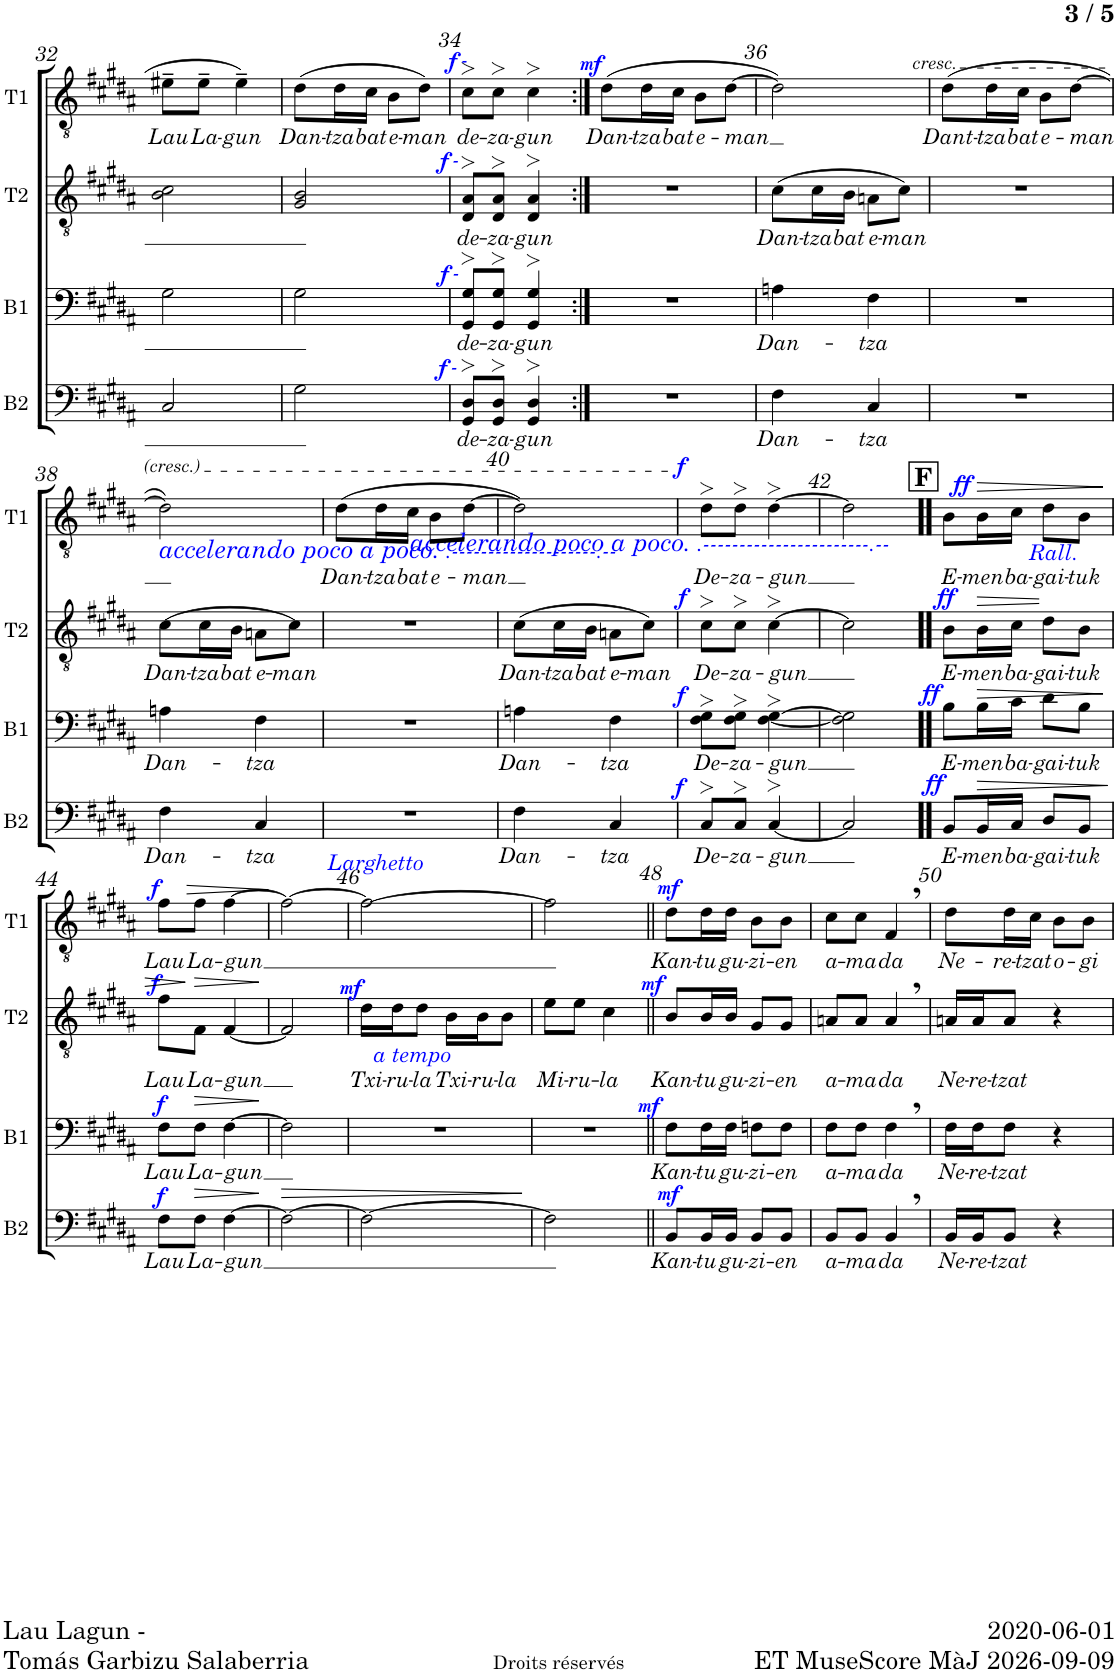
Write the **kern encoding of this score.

**kern	**text	**dynam	**kern	**text	**dynam	**kern	**text	**dynam	**kern	**text	**dynam
*part4	*part4	*part4	*part3	*part3	*part3	*part2	*part2	*part2	*part1	*part1	*part1
*staff4	*staff4	*staff4	*staff3	*staff3	*staff3	*staff2	*staff2	*staff2	*staff1	*staff1	*staff1
*I"Basse	*	*	*I"Baryton	*	*	*I"Ténor 2	*	*	*I"Ténor 1	*	*
*I'B2	*	*	*I'B1	*	*	*I'T2	*	*	*I'T1	*	*
!!LO:PB:g=z
*clefF4	*	*	*clefF4	*	*	*clefGv2	*	*	*clefGv2	*	*
*k[f#c#g#d#a#]	*	*	*k[f#c#g#d#a#]	*	*	*k[f#c#g#d#a#]	*	*	*k[f#c#g#d#a#]	*	*
*M2/4	*	*	*M2/4	*	*	*M2/4	*	*	*M2/4	*	*
=32	=32	=32	=32	=32	=32	=32	=32	=32	=32	=32	=32
!	!	!	!	!	!	!	!	!	!	!LO:LY:b	!
2C#/	.	.	2G#\	.	.	2B\ 2c#\	.	.	8e#X~\L	Lau	.
!	!	!	!	!	!	!	!	!	!	!LO:LY:b	!
.	.	.	.	.	.	.	.	.	8e#~\J	La-	.
!	!	!	!	!	!	!	!	!	!	!LO:LY:b	!
.	.	.	.	.	.	.	.	.	4e#~\	-gun	.
=33	=33	=33	=33	=33	=33	=33	=33	=33	=33	=33	=33
!	!	!	!	!	!	!	!	!	!	!LO:LY:b	!
2G#\	.	.	2G#\	.	.	2G#/ 2B/	.	.	(8d#\L	Dan-	.
!	!	!	!	!	!	!	!	!	!	!LO:LY:b	!
.	.	.	.	.	.	.	.	.	16d#\L	-tza	.
!	!	!	!	!	!	!	!	!	!	!LO:LY:b	!
.	.	.	.	.	.	.	.	.	16c#\JJ	bat	.
!	!	!	!	!	!	!	!	!	!	!LO:LY:b	!
.	.	.	.	.	.	.	.	.	8B\L	e-	.
!	!	!	!	!	!	!	!	!	!	!LO:LY:b	!LO:DY:a
!	!	!	!	!	!	!	!	!	!	!	!LO:DY:n=1:a
.	.	.	.	.	.	.	.	.	8d#\J)	-man	f other-dynamics
=34	=34	=34	=34	=34	=34	=34	=34	=34	=34	=34	=34
!	!LO:LY:b	!LO:DY:a	!	!LO:LY:b	!	!	!LO:LY:b	!	!	!LO:LY:b	!
!	!	!LO:DY:n=1:a	!	!	!LO:DY:a	!	!	!	!	!	!
!	!	!	!	!	!LO:DY:n=1:a	!	!	!LO:DY:a	!	!	!
!	!	!	!	!	!	!	!	!LO:DY:n=1:a	!	!	!
8GG#/> 8D#/>L	de-	f other-dynamics	8GG#/> 8G#/>L	de-	f other-dynamics	8D#/> 8A#/>L	de-	f other-dynamics	8c#>\L	de-	.
!	!LO:LY:b	!	!	!LO:LY:b	!	!	!LO:LY:b	!	!	!LO:LY:b	!
8GG#/> 8D#/>J	-za-	.	8GG#/> 8G#/>J	-za-	.	8D#/> 8A#/>J	-za-	.	8c#>\J	-za-	.
!	!LO:LY:b	!	!	!LO:LY:b	!	!	!LO:LY:b	!	!	!LO:LY:b	!
4GG#/> 4D#/>	-gun	.	4GG#/> 4G#/>	-gun	.	4D#/> 4A#/>	-gun	.	4c#>\	-gun	.
=35:|!	=35:|!	=35:|!	=35:|!	=35:|!	=35:|!	=35:|!	=35:|!	=35:|!	=35:|!	=35:|!	=35:|!
!	!	!	!	!	!	!	!	!	!	!LO:LY:b	!LO:DY:a
2r	.	.	2r	.	.	2r	.	.	(8d#\L	Dan-	mf
!	!	!	!	!	!	!	!	!	!	!LO:LY:b	!
.	.	.	.	.	.	.	.	.	16d#\L	-tza	.
!	!	!	!	!	!	!	!	!	!	!LO:LY:b	!
.	.	.	.	.	.	.	.	.	16c#\JJ	bat	.
!	!	!	!	!	!	!	!	!	!	!LO:LY:b	!
.	.	.	.	.	.	.	.	.	8B\L	e-	.
!	!	!	!	!	!	!	!	!	!	!LO:LY:b	!
.	.	.	.	.	.	.	.	.	[8d#\J	-man	.
=36	=36	=36	=36	=36	=36	=36	=36	=36	=36	=36	=36
!	!LO:LY:b	!	!	!LO:LY:b	!	!	!LO:LY:b	!	!	!	!
4F#\	Dan-	.	4An\	Dan-	.	(8c#\L	Dan-	.	2d#\])	.	.
!	!	!	!	!	!	!	!LO:LY:b	!	!	!	!
.	.	.	.	.	.	16c#\L	-tza	.	.	.	.
!	!	!	!	!	!	!	!LO:LY:b	!	!	!	!
.	.	.	.	.	.	16B\JJ	bat	.	.	.	.
!	!LO:LY:b	!	!	!LO:LY:b	!	!	!LO:LY:b	!	!	!	!
4C#/	-tza	.	4F#\	-tza	.	8An\L	e-	.	.	.	.
!	!	!	!	!	!	!	!LO:LY:b	!	!	!	!
.	.	.	.	.	.	8c#\J)	-man	.	.	.	.
=37	=37	=37	=37	=37	=37	=37	=37	=37	=37	=37	=37
!	!	!	!	!	!	!	!	!	!LO:TX:a:i:t=cresc.	!	!
!	!	!	!	!	!	!	!	!	!	!LO:LY:b	!
2r	.	.	2r	.	.	2r	.	.	(8d#\L	Dant-	.
!	!	!	!	!	!	!	!	!	!	!LO:LY:b	!
.	.	.	.	.	.	.	.	.	16d#\L	-tza	.
!	!	!	!	!	!	!	!	!	!	!LO:LY:b	!
.	.	.	.	.	.	.	.	.	16c#\JJ	bat	.
!	!	!	!	!	!	!	!	!	!	!LO:LY:b	!
.	.	.	.	.	.	.	.	.	8B\L	e-	.
!	!	!	!	!	!	!	!	!	!	!LO:LY:b	!
.	.	.	.	.	.	.	.	.	[8d#\J	-man	.
!!LO:LB:g=z
=38	=38	=38	=38	=38	=38	=38	=38	=38	=38	=38	=38
!	!	!	!	!	!	!	!	!	!LO:TX:b:i:color=#0000FF:t=accelerando poco a poco.	!	!
!	!	!	!	!	!	!	!	!	!LO:TX:b:t=.--------------------.--	!	!
!	!LO:LY:b	!	!	!LO:LY:b	!	!	!LO:LY:b	!	!	!	!
4F#\	Dan-	.	4An\	Dan-	.	(8c#\L	Dan-	.	2d#\])	.	.
!	!	!	!	!	!	!	!LO:LY:b	!	!	!	!
.	.	.	.	.	.	16c#\L	-tza	.	.	.	.
!	!	!	!	!	!	!	!LO:LY:b	!	!	!	!
.	.	.	.	.	.	16B\JJ	bat	.	.	.	.
!	!LO:LY:b	!	!	!LO:LY:b	!	!	!LO:LY:b	!	!	!	!
4C#/	-tza	.	4F#\	-tza	.	8An\L	e-	.	.	.	.
!	!	!	!	!	!	!	!LO:LY:b	!	!	!	!
.	.	.	.	.	.	8c#\J)	-man	.	.	.	.
=39	=39	=39	=39	=39	=39	=39	=39	=39	=39	=39	=39
!	!	!	!	!	!	!	!	!	!	!LO:LY:b	!
2r	.	.	2r	.	.	2r	.	.	(8d#\L	Dan-	.
!	!	!	!	!	!	!	!	!	!	!LO:LY:b	!
.	.	.	.	.	.	.	.	.	16d#\L	-tza	.
!	!	!	!	!	!	!	!	!	!	!LO:LY:b	!
.	.	.	.	.	.	.	.	.	16c#\JJ	bat	.
!	!	!	!	!	!	!	!	!	!	!LO:LY:b	!
.	.	.	.	.	.	.	.	.	8B\L	e-	.
!	!	!	!	!	!	!	!	!	!	!LO:LY:b	!
.	.	.	.	.	.	.	.	.	[8d#\J	-man	.
=40	=40	=40	=40	=40	=40	=40	=40	=40	=40	=40	=40
!	!	!	!	!	!	!	!	!	!LO:TX:b:i:color=#0000FF:t=accelerando poco a poco.	!	!
!	!	!	!	!	!	!	!	!	!LO:TX:b:t=.-----------------------.--	!	!
!	!LO:LY:b	!	!	!LO:LY:b	!	!	!LO:LY:b	!	!	!	!
4F#\	Dan-	.	4An\	Dan-	.	(8c#\L	Dan-	.	2d#\])	.	.
!	!	!	!	!	!	!	!LO:LY:b	!	!	!	!
.	.	.	.	.	.	16c#\L	-tza	.	.	.	.
!	!	!	!	!	!	!	!LO:LY:b	!	!	!	!
.	.	.	.	.	.	16B\JJ	bat	.	.	.	.
!	!LO:LY:b	!	!	!LO:LY:b	!	!	!LO:LY:b	!	!	!	!
4C#/	-tza	.	4F#\	-tza	.	8An\L	e-	.	.	.	.
!	!	!	!	!	!	!	!LO:LY:b	!	!	!	!
.	.	.	.	.	.	8c#\J)	-man	.	.	.	.
=41	=41	=41	=41	=41	=41	=41	=41	=41	=41	=41	=41
!	!LO:LY:b	!LO:DY:a	!	!LO:LY:b	!LO:DY:a	!	!LO:LY:b	!LO:DY:a	!	!LO:LY:b	!LO:DY:a
8C#>/L	De-	f	8F#\> 8G#\>L	De-	f	8c#>\L	De-	f	8d#>\L	De-	f
!	!LO:LY:b	!	!	!LO:LY:b	!	!	!LO:LY:b	!	!	!LO:LY:b	!
8C#>/J	-za-	.	8F#\> 8G#\>J	-za-	.	8c#>\J	-za-	.	8d#>\J	-za-	.
!	!LO:LY:b	!	!	!LO:LY:b	!	!	!LO:LY:b	!	!	!LO:LY:b	!
[4C#>/	-gun	.	[4F#\> [4G#\>	-gun	.	[4c#>\	-gun	.	[4d#>\	-gun	.
=42	=42	=42	=42	=42	=42	=42	=42	=42	=42	=42	=42
2C#/]	.	.	2F#\] 2G#\]	.	.	2c#\]	.	.	2d#\]	.	.
!!LO:REH:place=s1:a:B:cj:fs=14:t=F
=43!!	=43!!	=43!!	=43!!	=43!!	=43!!	=43!!	=43!!	=43!!	=43!!	=43!!	=43!!
!	!LO:LY:b	!LO:DY:a	!	!LO:LY:b	!LO:DY:a	!	!LO:LY:b	!LO:DY:a	!	!LO:LY:b	!LO:DY:a
8BB/L	E-	ff	8B\L	E-	ff	8B\L	E-	ff	8B\L	E-	ff
!	!LO:LY:b	!LO:HP:b	!	!LO:LY:b	!LO:HP:b	!	!LO:LY:b	!LO:HP:b	!	!LO:LY:b	!LO:HP:b
16BB/L	-men	>	16B\L	-men	>	16B\L	-men	>	16B\L	-men	>
!	!LO:LY:b	!	!	!LO:LY:b	!	!	!LO:LY:b	!	!	!LO:LY:b	!
16C#/JJ	ba-	.	16c#\JJ	ba-	.	16c#\JJ	ba-	.	16c#\JJ	ba-	.
!	!	!	!	!	!	!	!	!	!LO:TX:b:i:color=#0000FF:t=Rall.	!	!
!	!LO:LY:b	!	!	!LO:LY:b	!	!	!LO:LY:b	!	!	!LO:LY:b	!
8D#/L	-gai-	.	8d#\L	-gai-	.	8d#\L	-gai-	.	8d#\L	-gai-	.
!	!LO:LY:b	!	!	!LO:LY:b	!	!	!LO:LY:b	!	!	!LO:LY:b	!
8BB/J	-tuk	.	8B\J	-tuk	.	8B\J	-tuk	.	8B\J	-tuk	.
.	.	]	.	.	]	.	.	.	.	.	]
!!LO:LB:g=z
=44	=44	=44	=44	=44	=44	=44	=44	=44	=44	=44	=44
!	!LO:LY:b	!LO:DY:a	!	!LO:LY:b	!LO:DY:a	!	!LO:LY:b	!LO:DY:a	!	!LO:LY:b	!LO:DY:a
8F#\L	Lau	f	8F#\L	Lau	f	8f#\L	Lau	f	8f#\L	Lau	f
!	!LO:LY:b	!LO:HP:b	!	!LO:LY:b	!LO:HP:b	!	!LO:LY:b	!LO:HP:n=1:b	!	!LO:LY:b	!LO:HP:b
8F#\J	La-	>	8F#\J	La-	>	8F#\J	La-	] >	8f#\J	La-	>
!	!LO:LY:b	!	!	!LO:LY:b	!	!	!LO:LY:b	!	!	!LO:LY:b	!
[4F#\	-gun	.	[4F#\	-gun	.	[4F#/	-gun	.	[4f#\	-gun	.
.	.	]	.	.	]	.	.	]	.	.	]
=45	=45	=45	=45	=45	=45	=45	=45	=45	=45	=45	=45
!	!	!LO:HP:b	!	!	!	!	!	!	!	!	!
2F#\_	.	>	2F#\]	.	.	2F#/]	.	.	2f#\_	.	.
=46	=46	=46	=46	=46	=46	=46	=46	=46	=46	=46	=46
!	!	!	!	!	!	!	!	!	!LO:TX:a:i:color=#0000FF:t=Larghetto	!	!
!	!	!	!	!	!	!LO:TX:b:i:color=#0000FF:t=a tempo	!	!	!	!	!
!	!	!	!	!	!	!	!LO:LY:b	!LO:DY:a	!	!	!
2F#\_	.	.	2r	.	.	16d#\LL	Txi-	mf	2f#\_	.	.
!	!	!	!	!	!	!	!LO:LY:b	!	!	!	!
.	.	.	.	.	.	16d#\J	-ru-	.	.	.	.
!	!	!	!	!	!	!	!LO:LY:b	!	!	!	!
.	.	.	.	.	.	8d#\J	-la	.	.	.	.
!	!	!	!	!	!	!	!LO:LY:b	!	!	!	!
.	.	.	.	.	.	16B\LL	Txi-	.	.	.	.
!	!	!	!	!	!	!	!LO:LY:b	!	!	!	!
.	.	.	.	.	.	16B\J	-ru-	.	.	.	.
!	!	!	!	!	!	!	!LO:LY:b	!	!	!	!
.	.	.	.	.	.	8B\J	-la	.	.	.	.
.	.	]	.	.	.	.	.	.	.	.	.
=47	=47	=47	=47	=47	=47	=47	=47	=47	=47	=47	=47
!	!	!	!	!	!	!	!LO:LY:b	!	!	!	!
2F#\]	.	.	2r	.	.	8e\L	Mi-	.	2f#\]	.	.
!	!	!	!	!	!	!	!LO:LY:b	!	!	!	!
.	.	.	.	.	.	8e\J	-ru-	.	.	.	.
!	!	!	!	!	!	!	!LO:LY:b	!	!	!	!
.	.	.	.	.	.	4c#\	-la	.	.	.	.
=48||	=48||	=48||	=48||	=48||	=48||	=48||	=48||	=48||	=48||	=48||	=48||
!	!LO:LY:b	!LO:DY:a	!	!LO:LY:b	!LO:DY:a	!	!LO:LY:b	!LO:DY:a	!	!LO:LY:b	!LO:DY:a
8BB/L	Kan-	mf	8F#\L	Kan-	mf	8B/L	Kan-	mf	8d#\L	Kan-	mf
!	!LO:LY:b	!	!	!LO:LY:b	!	!	!LO:LY:b	!	!	!LO:LY:b	!
16BB/L	-tu	.	16F#\L	-tu	.	16B/L	-tu	.	16d#\L	-tu	.
!	!LO:LY:b	!	!	!LO:LY:b	!	!	!LO:LY:b	!	!	!LO:LY:b	!
16BB/JJ	gu-	.	16F#\JJ	gu-	.	16B/JJ	gu-	.	16d#\JJ	gu-	.
!	!LO:LY:b	!	!	!LO:LY:b	!	!	!LO:LY:b	!	!	!LO:LY:b	!
8BB/L	-zi-	.	8Fn\L	-zi-	.	8G#/L	-zi-	.	8B\L	-zi-	.
!	!LO:LY:b	!	!	!LO:LY:b	!	!	!LO:LY:b	!	!	!LO:LY:b	!
8BB/J	-en	.	8F\J	-en	.	8G#/J	-en	.	8B\J	-en	.
=49	=49	=49	=49	=49	=49	=49	=49	=49	=49	=49	=49
!	!LO:LY:b	!	!	!LO:LY:b	!	!	!LO:LY:b	!	!	!LO:LY:b	!
8BB/L	a-	.	8F#\L	a-	.	8An/L	a-	.	8c#\L	a-	.
!	!LO:LY:b	!	!	!LO:LY:b	!	!	!LO:LY:b	!	!	!LO:LY:b	!
8BB/J	-ma	.	8F#\J	-ma	.	8A/J	-ma	.	8c#\J	-ma	.
!	!LO:LY:b	!	!	!LO:LY:b	!	!	!LO:LY:b	!	!	!LO:LY:b	!
4BB,/	da	.	4F#,\	da	.	4A,/	da	.	4F#,/	da	.
=50	=50	=50	=50	=50	=50	=50	=50	=50	=50	=50	=50
!	!LO:LY:b	!	!	!LO:LY:b	!	!	!LO:LY:b	!	!	!LO:LY:b	!
16BB/LL	Ne-	.	16F#\LL	Ne-	.	16An/LL	Ne-	.	8d#\L	Ne-	.
!	!LO:LY:b	!	!	!LO:LY:b	!	!	!LO:LY:b	!	!	!	!
16BB/J	-re-	.	16F#\J	-re-	.	16A/J	-re-	.	.	.	.
!	!LO:LY:b	!	!	!LO:LY:b	!	!	!LO:LY:b	!	!	!LO:LY:b	!
8BB/J	-tzat	.	8F#\J	-tzat	.	8A/J	-tzat	.	16d#\L	-re-	.
!	!	!	!	!	!	!	!	!	!	!LO:LY:b	!
.	.	.	.	.	.	.	.	.	16c#\JJ	-tzat	.
!	!	!	!	!	!	!	!	!	!	!LO:LY:b	!
4r	.	.	4r	.	.	4r	.	.	8B\L	o-	.
!	!	!	!	!	!	!	!	!	!	!LO:LY:b	!
.	.	.	.	.	.	.	.	.	8B\J	-gi	.
=	=	=	=	=	=	=	=	=	=	=	=
*-	*-	*-	*-	*-	*-	*-	*-	*-	*-	*-	*-
